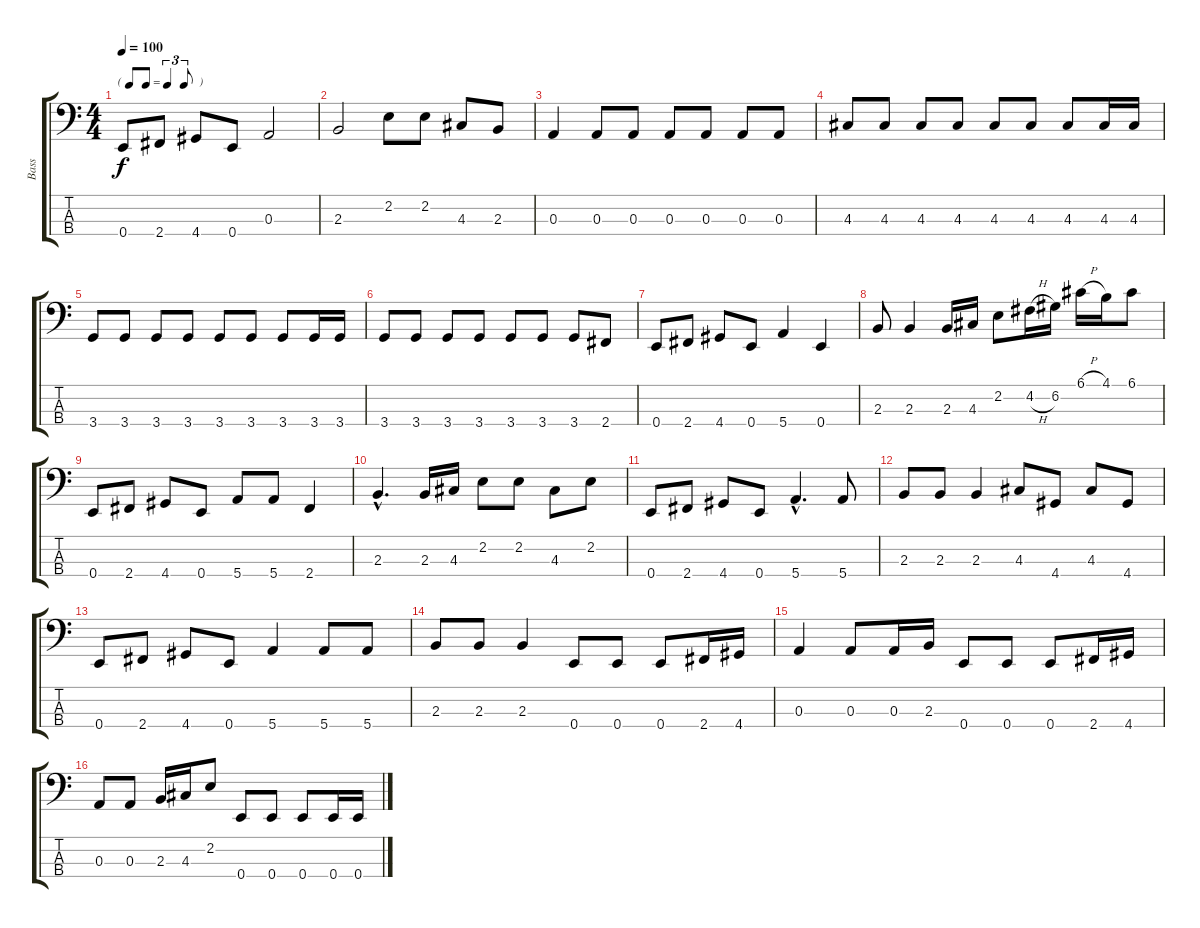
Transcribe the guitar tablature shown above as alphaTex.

\track ("Bass" "Bass") {instrument electricbassfinger}
\staff {score tabs}
\tuning (G2 D2 A1 E1) {hide}
\ts (4 4)
\tf triplet8th
\tempo 100
\clef f4
\ks c
0.4.8{dy f} 2.4.8 4.4.8 0.4.8 0.3.2 |
2.3.2 2.2.8 2.2.8 4.3.8 2.3.8 |
0.3.4 0.3.8 0.3.8 0.3.8 0.3.8 0.3.8 0.3.8 |
4.3.8 4.3.8 4.3.8 4.3.8 4.3.8 4.3.8 4.3.8 4.3.16 4.3.16 |
3.4.8 3.4.8 3.4.8 3.4.8 3.4.8 3.4.8 3.4.8 3.4.16 3.4.16 |
3.4.8 3.4.8 3.4.8 3.4.8 3.4.8 3.4.8 3.4.8 2.4.8 |
0.4.8 2.4.8 4.4.8 0.4.8 5.4.4 0.4.4 |
2.3.8 2.3.4 2.3.16 4.3.16 2.2.8 4.2{h}.16 6.2.16 6.1{h}.16 4.1.16 6.1.8 |
0.4.8 2.4.8 4.4.8 0.4.8 5.4.8 5.4.8 2.4.4 |
2.3{hac}.4{d} 2.3.16 4.3.16 2.2.8 2.2.8 4.3.8 2.2.8 |
0.4.8 2.4.8 4.4.8 0.4.8 5.4{hac}.4{d} 5.4.8 |
2.3.8 2.3.8 2.3.4 4.3.8 4.4.8 4.3.8 4.4.8 |
0.4.8 2.4.8 4.4.8 0.4.8 5.4.4 5.4.8 5.4.8 |
2.3.8 2.3.8 2.3.4 0.4.8 0.4.8 0.4.8 2.4.16 4.4.16 |
0.3.4 0.3.8 0.3.16 2.3.16 0.4.8 0.4.8 0.4.8 2.4.16 4.4.16 |
0.3.8 0.3.8 2.3.16 4.3.16 2.2.8 0.4.8 0.4.8 0.4.8 0.4.16 0.4.16
